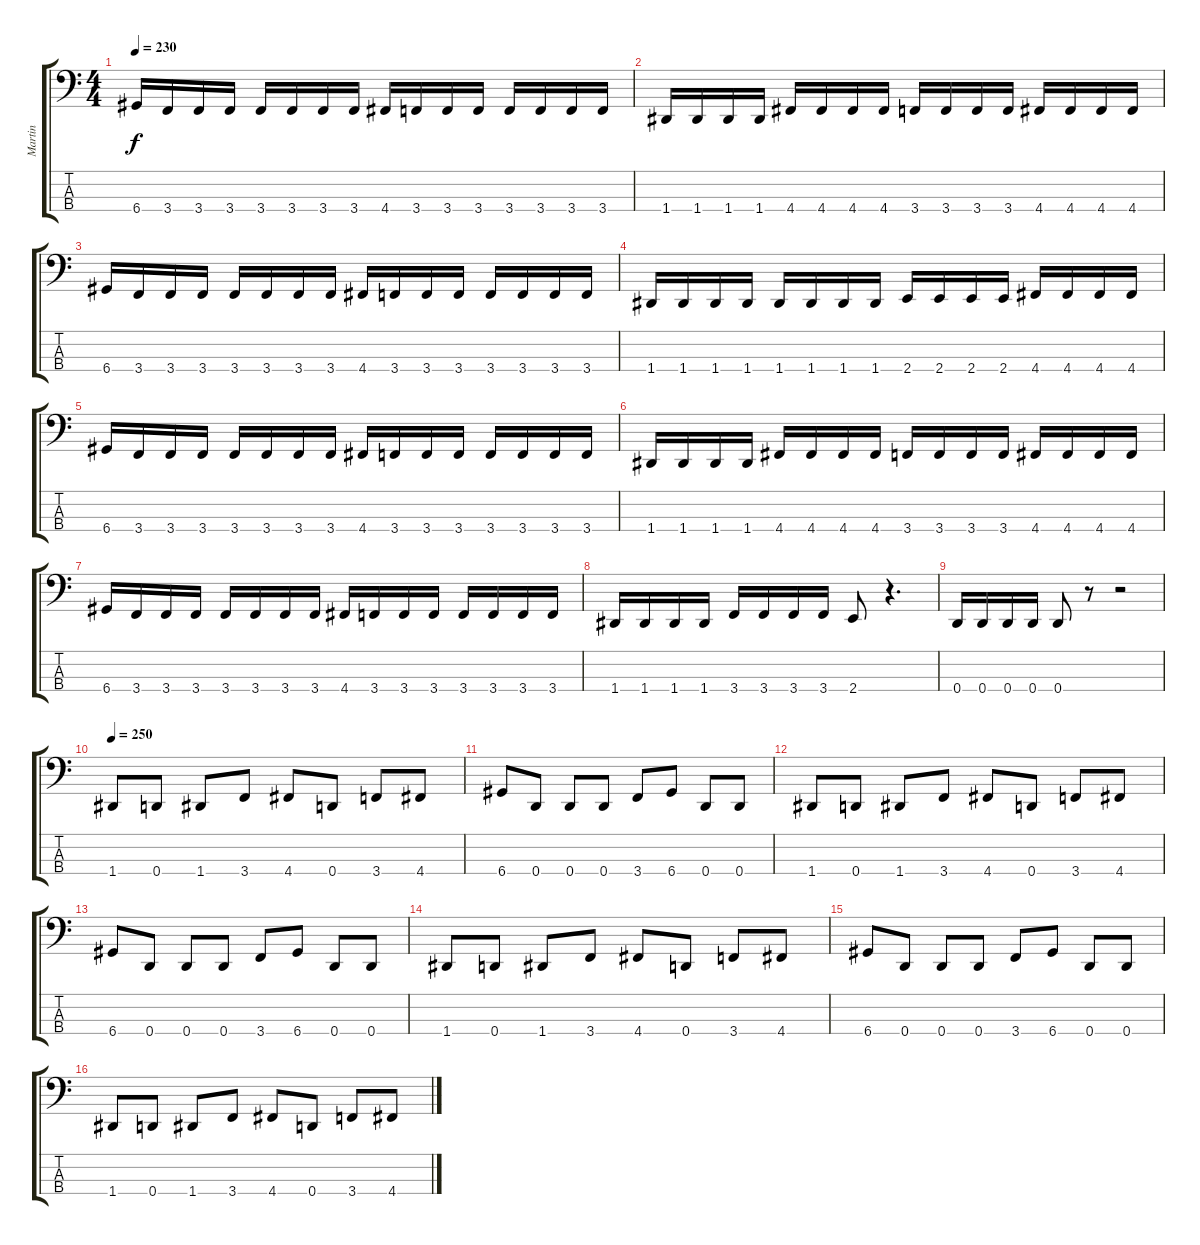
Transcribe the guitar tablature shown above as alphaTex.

\track ("Martin" "Martin") {instrument electricbassfinger}
\staff {score tabs}
\tuning (F2 C2 G1 D1) {hide}
\ts (4 4)
\tempo 230
\clef f4
\ks c
6.4.16{dy f instrument electricbassfinger} 3.4.16 3.4.16 3.4.16 3.4.16 3.4.16 3.4.16 3.4.16 4.4.16 3.4.16 3.4.16 3.4.16 3.4.16 3.4.16 3.4.16 3.4.16 |
1.4.16 1.4.16 1.4.16 1.4.16 4.4.16 4.4.16 4.4.16 4.4.16 3.4.16 3.4.16 3.4.16 3.4.16 4.4.16 4.4.16 4.4.16 4.4.16 |
6.4.16 3.4.16 3.4.16 3.4.16 3.4.16 3.4.16 3.4.16 3.4.16 4.4.16 3.4.16 3.4.16 3.4.16 3.4.16 3.4.16 3.4.16 3.4.16 |
1.4.16 1.4.16 1.4.16 1.4.16 1.4.16 1.4.16 1.4.16 1.4.16 2.4.16 2.4.16 2.4.16 2.4.16 4.4.16 4.4.16 4.4.16 4.4.16 |
6.4.16 3.4.16 3.4.16 3.4.16 3.4.16 3.4.16 3.4.16 3.4.16 4.4.16 3.4.16 3.4.16 3.4.16 3.4.16 3.4.16 3.4.16 3.4.16 |
1.4.16 1.4.16 1.4.16 1.4.16 4.4.16 4.4.16 4.4.16 4.4.16 3.4.16 3.4.16 3.4.16 3.4.16 4.4.16 4.4.16 4.4.16 4.4.16 |
6.4.16 3.4.16 3.4.16 3.4.16 3.4.16 3.4.16 3.4.16 3.4.16 4.4.16 3.4.16 3.4.16 3.4.16 3.4.16 3.4.16 3.4.16 3.4.16 |
1.4.16 1.4.16 1.4.16 1.4.16 3.4.16 3.4.16 3.4.16 3.4.16 2.4.8 r.4{d} |
0.4.16 0.4.16 0.4.16 0.4.16 0.4.8 r.8 r.2 |
\tempo 250
1.4.8 0.4.8 1.4.8 3.4.8 4.4.8 0.4.8 3.4.8 4.4.8 |
6.4.8 0.4.8 0.4.8 0.4.8 3.4.8 6.4.8 0.4.8 0.4.8 |
1.4.8 0.4.8 1.4.8 3.4.8 4.4.8 0.4.8 3.4.8 4.4.8 |
6.4.8 0.4.8 0.4.8 0.4.8 3.4.8 6.4.8 0.4.8 0.4.8 |
1.4.8 0.4.8 1.4.8 3.4.8 4.4.8 0.4.8 3.4.8 4.4.8 |
6.4.8 0.4.8 0.4.8 0.4.8 3.4.8 6.4.8 0.4.8 0.4.8 |
1.4.8 0.4.8 1.4.8 3.4.8 4.4.8 0.4.8 3.4.8 4.4.8
